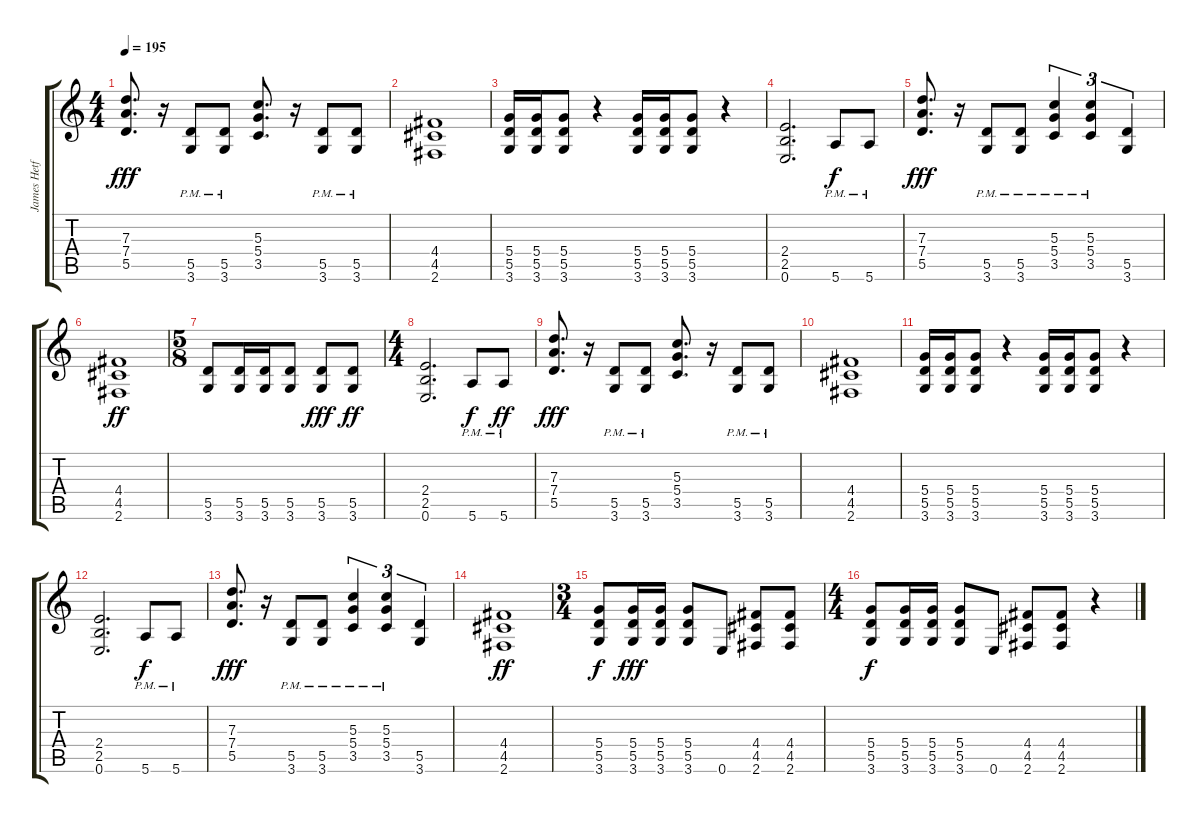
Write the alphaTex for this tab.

\track ("James Hetfield (Guitar I)" "James Hetf") {instrument distortionguitar}
\staff {score tabs}
\tuning (E4 B3 G3 D3 A2 E2) {hide}
\ts (4 4)
\tempo 195
\clef g2
\ks c
(7.3 7.4 5.5).8{d dy fff} r.16 (5.5 3.6{pm}).8 (5.5 3.6{pm}).8 (5.3 5.4 3.5).8{d} r.16 (5.5 3.6{pm}).8 (5.5 3.6{pm}).8 |
(4.4 4.5 2.6).1 |
(5.4 5.5 3.6).16 (5.4 5.5 3.6).16 (5.4 5.5 3.6).8 r.4 (5.4 5.5 3.6).16 (5.4 5.5 3.6).16 (5.4 5.5 3.6).8 r.4 |
(2.4 2.5 0.6).2{d} 5.6{pm}.8{dy f} 5.6{pm}.8 |
(7.3 7.4 5.5).8{d dy fff} r.16 (5.5{pm} 3.6).8 (5.5{pm} 3.6).8 (5.3 5.4 3.5{pm}).4{tu (3 2)} (5.3 5.4 3.5{pm}).4{tu (3 2)} (5.5 3.6).4{tu (3 2)} |
(4.4 4.5 2.6).1{dy ff} |
\ts (5 8)
(5.5 3.6).8 (5.5 3.6).16 (5.5 3.6).16 (5.5 3.6).8 (5.5 3.6).8{dy fff} (5.5 3.6).8{dy ff} |
\ts (4 4)
(2.4 2.5 0.6).2{d} 5.6{pm}.8{dy f} 5.6{pm}.8{dy ff} |
(7.3 7.4 5.5).8{d dy fff} r.16 (5.5 3.6{pm}).8 (5.5 3.6{pm}).8 (5.3 5.4 3.5).8{d} r.16 (5.5 3.6{pm}).8 (5.5 3.6{pm}).8 |
(4.4 4.5 2.6).1 |
(5.4 5.5 3.6).16 (5.4 5.5 3.6).16 (5.4 5.5 3.6).8 r.4 (5.4 5.5 3.6).16 (5.4 5.5 3.6).16 (5.4 5.5 3.6).8 r.4 |
(2.4 2.5 0.6).2{d} 5.6{pm}.8{dy f} 5.6{pm}.8 |
(7.3 7.4 5.5).8{d dy fff} r.16 (5.5{pm} 3.6).8 (5.5{pm} 3.6).8 (5.3 5.4 3.5{pm}).4{tu (3 2)} (5.3 5.4 3.5{pm}).4{tu (3 2)} (5.5 3.6).4{tu (3 2)} |
(4.4 4.5 2.6).1{dy ff} |
\ts (3 4)
(5.4 5.5 3.6).8{dy f} (5.4 5.5 3.6).16{dy fff} (5.4 5.5 3.6).16 (5.4 5.5 3.6).8 0.6.8 (4.4 4.5 2.6).8 (4.4 4.5 2.6).8 |
\ts (4 4)
(5.4 5.5 3.6).8{dy f} (5.4 5.5 3.6).16 (5.4 5.5 3.6).16 (5.4 5.5 3.6).8 0.6.8 (4.4 4.5 2.6).8 (4.4 4.5 2.6).8 r.4
